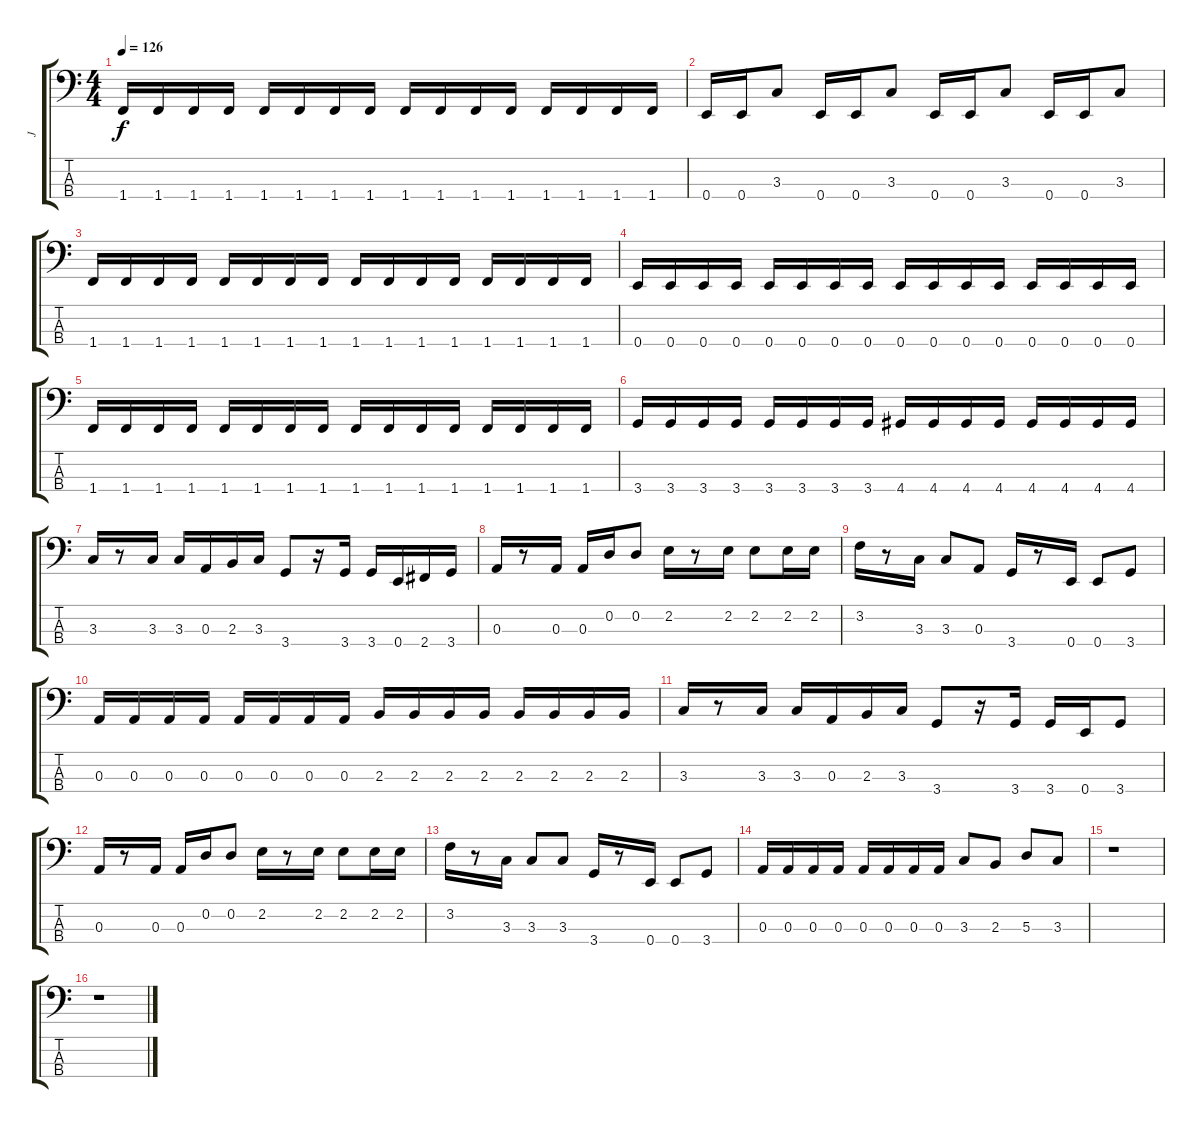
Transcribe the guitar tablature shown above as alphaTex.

\track ("J" "J") {instrument electricbasspick}
\staff {score tabs}
\tuning (G2 D2 A1 E1) {hide}
\ts (4 4)
\tempo 126
\clef f4
\ks c
1.4.16{dy f} 1.4.16 1.4.16 1.4.16 1.4.16 1.4.16 1.4.16 1.4.16 1.4.16 1.4.16 1.4.16 1.4.16 1.4.16 1.4.16 1.4.16 1.4.16 |
0.4.16 0.4.16 3.3.8 0.4.16 0.4.16 3.3.8 0.4.16 0.4.16 3.3.8 0.4.16 0.4.16 3.3.8 |
1.4.16 1.4.16 1.4.16 1.4.16 1.4.16 1.4.16 1.4.16 1.4.16 1.4.16 1.4.16 1.4.16 1.4.16 1.4.16 1.4.16 1.4.16 1.4.16 |
0.4.16 0.4.16 0.4.16 0.4.16 0.4.16 0.4.16 0.4.16 0.4.16 0.4.16 0.4.16 0.4.16 0.4.16 0.4.16 0.4.16 0.4.16 0.4.16 |
1.4.16 1.4.16 1.4.16 1.4.16 1.4.16 1.4.16 1.4.16 1.4.16 1.4.16 1.4.16 1.4.16 1.4.16 1.4.16 1.4.16 1.4.16 1.4.16 |
3.4.16 3.4.16 3.4.16 3.4.16 3.4.16 3.4.16 3.4.16 3.4.16 4.4.16 4.4.16 4.4.16 4.4.16 4.4.16 4.4.16 4.4.16 4.4.16 |
3.3.16 r.8 3.3.16 3.3.16 0.3.16 2.3.16 3.3.16 3.4.8 r.16 3.4.16 3.4.16 0.4.16 2.4.16 3.4.16 |
0.3.16 r.8 0.3.16 0.3.16 0.2.16 0.2.8 2.2.16 r.8 2.2.16 2.2.8 2.2.16 2.2.16 |
3.2.16 r.8 3.3.16 3.3.8 0.3.8 3.4.16 r.8 0.4.16 0.4.8 3.4.8 |
0.3.16 0.3.16 0.3.16 0.3.16 0.3.16 0.3.16 0.3.16 0.3.16 2.3.16 2.3.16 2.3.16 2.3.16 2.3.16 2.3.16 2.3.16 2.3.16 |
3.3.16 r.8 3.3.16 3.3.16 0.3.16 2.3.16 3.3.16 3.4.8 r.16 3.4.16 3.4.16 0.4.16 3.4.8 |
0.3.16 r.8 0.3.16 0.3.16 0.2.16 0.2.8 2.2.16 r.8 2.2.16 2.2.8 2.2.16 2.2.16 |
3.2.16 r.8 3.3.16 3.3.8 3.3.8 3.4.16 r.8 0.4.16 0.4.8 3.4.8 |
0.3.16 0.3.16 0.3.16 0.3.16 0.3.16 0.3.16 0.3.16 0.3.16 3.3.8 2.3.8 5.3.8 3.3.8 |
r.1 |
r.1
